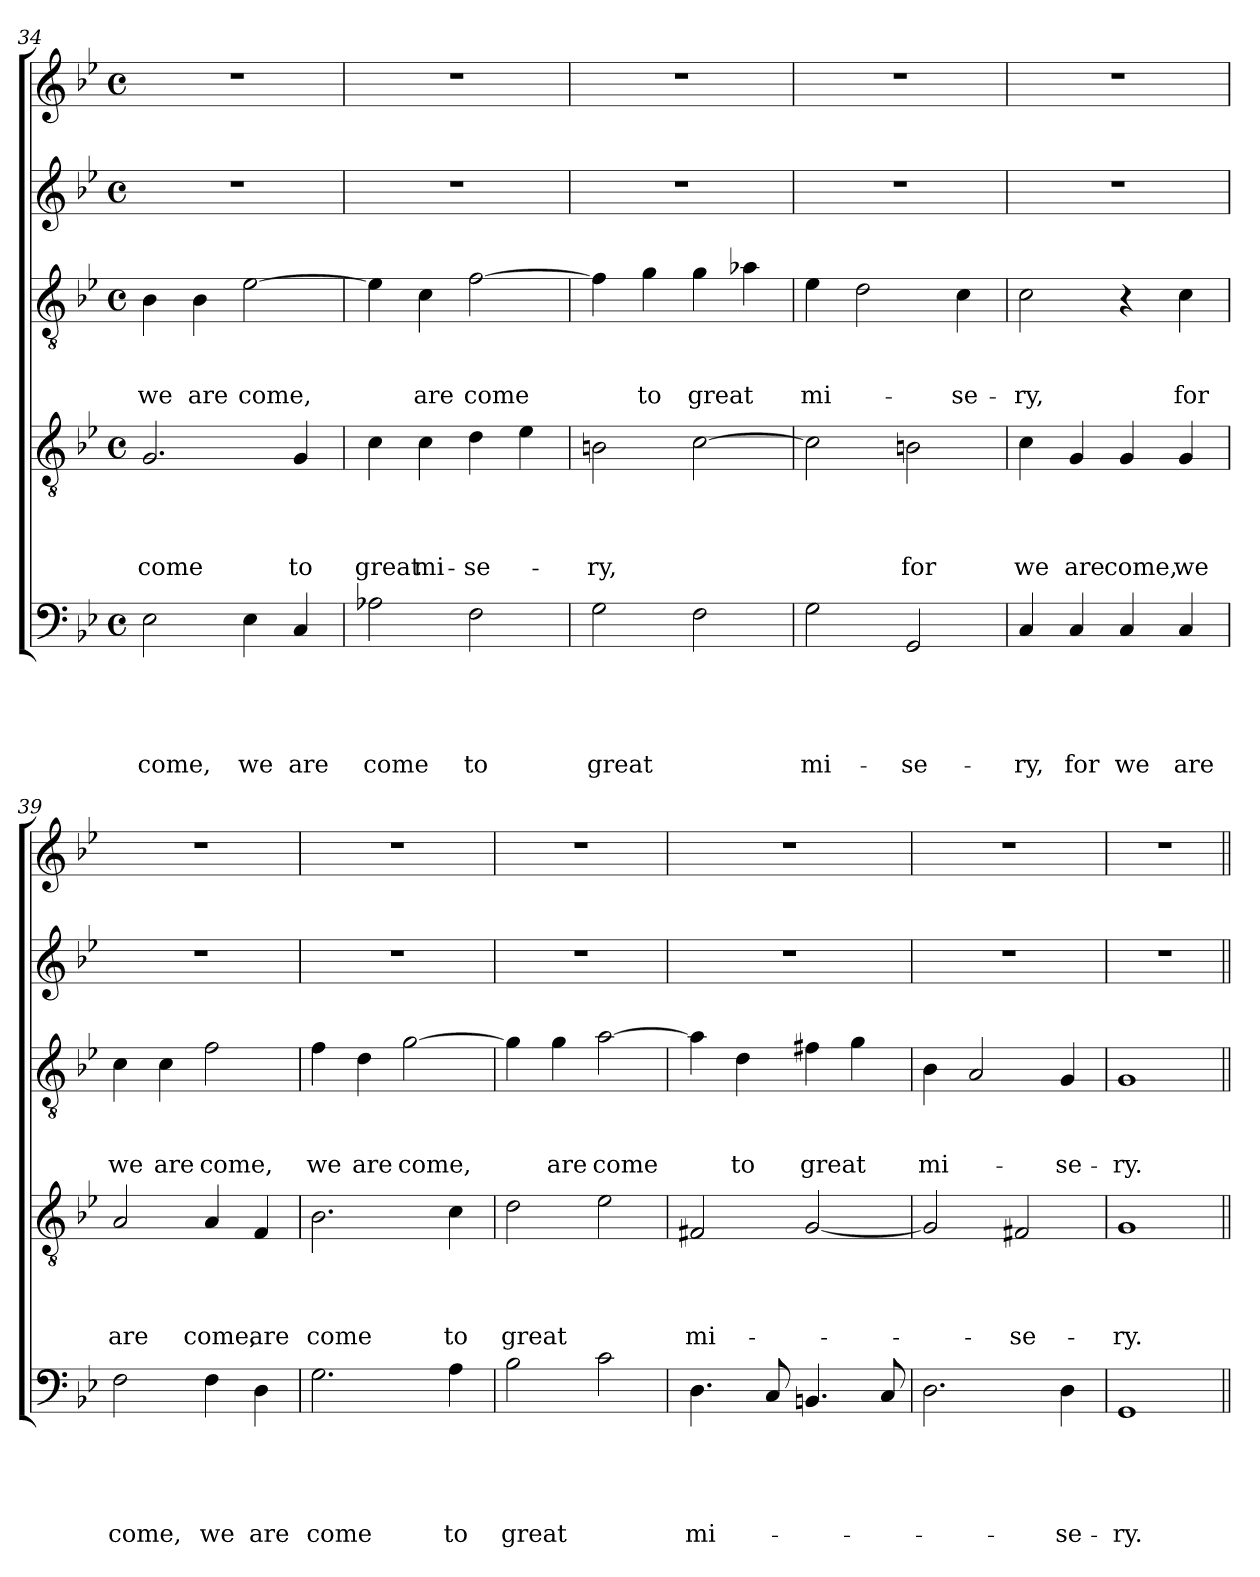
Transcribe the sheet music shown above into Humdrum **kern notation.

**kern	**text	**text	**text	**text	**text	**kern	**text	**text	**text	**text	**kern	**text	**text	**text	**kern	**kern
*part5	*part5	*part5	*part5	*part5	*part5	*part4	*part4	*part4	*part4	*part4	*part3	*part3	*part3	*part3	*part2	*part1
*staff5	*staff5	*staff5	*staff5	*staff5	*staff5	*staff4	*staff4	*staff4	*staff4	*staff4	*staff3	*staff3	*staff3	*staff3	*staff2	*staff1
*clefF4	*	*	*	*	*	*clefGv2	*	*	*	*	*clefGv2	*	*	*	*clefG2	*clefG2
*k[b-e-]	*	*	*	*	*	*k[b-e-]	*	*	*	*	*k[b-e-]	*	*	*	*k[b-e-]	*k[b-e-]
*B-:	*	*	*	*	*	*B-:	*	*	*	*	*B-:	*	*	*	*B-:	*B-:
*M4/4	*	*	*	*	*	*M4/4	*	*	*	*	*M4/4	*	*	*	*M4/4	*M4/4
*met(c)	*	*	*	*	*	*met(c)	*	*	*	*	*met(c)	*	*	*	*met(c)	*met(c)
=34	=34	=34	=34	=34	=34	=34	=34	=34	=34	=34	=34	=34	=34	=34	=34	=34
!	!	!	!	!	!LO:LY:b	!	!	!	!	!LO:LY:b	!	!	!	!LO:LY:b	!	!
2E-\	.	.	.	.	come,	2.G/	.	.	.	come	4B-\	.	.	we	1r	1r
!	!	!	!	!	!	!	!	!	!	!	!	!	!	!LO:LY:b	!	!
.	.	.	.	.	.	.	.	.	.	.	4B-\	.	.	are	.	.
!	!	!	!	!	!LO:LY:b	!	!	!	!	!	!	!	!	!LO:LY:b	!	!
4E-\	.	.	.	.	we	.	.	.	.	.	[2e-\	.	.	come,	.	.
!	!	!	!	!	!LO:LY:b	!	!	!	!	!LO:LY:b	!	!	!	!	!	!
4C/	.	.	.	.	are	4G/	.	.	.	to	.	.	.	.	.	.
=35	=35	=35	=35	=35	=35	=35	=35	=35	=35	=35	=35	=35	=35	=35	=35	=35
!	!	!	!	!	!LO:LY:b	!	!	!	!	!LO:LY:b	!	!	!	!	!	!
2A-X\	.	.	.	.	come	4c\	.	.	.	great	4e-\]	.	.	.	1r	1r
!	!	!	!	!	!	!	!	!	!	!LO:LY:b	!	!	!	!LO:LY:b	!	!
.	.	.	.	.	.	4c\	.	.	.	mi-	4c\	.	.	are	.	.
!	!	!	!	!	!LO:LY:b	!	!	!	!	!LO:LY:b	!	!	!	!LO:LY:b	!	!
2F\	.	.	.	.	to	4d\	.	.	.	-se-	[2f\	.	.	come	.	.
.	.	.	.	.	.	4e-\	.	.	.	.	.	.	.	.	.	.
=36	=36	=36	=36	=36	=36	=36	=36	=36	=36	=36	=36	=36	=36	=36	=36	=36
!	!	!	!	!	!LO:LY:b	!	!	!	!	!LO:LY:b	!	!	!	!	!	!
2G\	.	.	.	.	great	2Bn\	.	.	.	-ry,	4f\]	.	.	.	1r	1r
!	!	!	!	!	!	!	!	!	!	!	!	!	!	!LO:LY:b	!	!
.	.	.	.	.	.	.	.	.	.	.	4g\	.	.	to	.	.
!	!	!	!	!	!	!	!	!	!	!	!	!	!	!LO:LY:b	!	!
2F\	.	.	.	.	.	[2c\	.	.	.	.	4g\	.	.	great	.	.
.	.	.	.	.	.	.	.	.	.	.	4a-X\	.	.	.	.	.
!!LO:PB:g=z
=37	=37	=37	=37	=37	=37	=37	=37	=37	=37	=37	=37	=37	=37	=37	=37	=37
!	!	!	!	!	!LO:LY:b	!	!	!	!	!	!	!	!	!LO:LY:b	!	!
2G\	.	.	.	.	mi-	2c\]	.	.	.	.	4e-\	.	.	mi-	1r	1r
.	.	.	.	.	.	.	.	.	.	.	2d\	.	.	.	.	.
!	!	!	!	!	!LO:LY:b	!	!	!	!	!LO:LY:b	!	!	!	!	!	!
2GG/	.	.	.	.	-se-	2Bn\	.	.	.	for	.	.	.	.	.	.
!	!	!	!	!	!	!	!	!	!	!	!	!	!	!LO:LY:b	!	!
.	.	.	.	.	.	.	.	.	.	.	4c\	.	.	-se-	.	.
=38	=38	=38	=38	=38	=38	=38	=38	=38	=38	=38	=38	=38	=38	=38	=38	=38
!	!	!	!	!	!LO:LY:b	!	!	!	!	!LO:LY:b	!	!	!	!LO:LY:b	!	!
4C/	.	.	.	.	-ry,	4c\	.	.	.	we	2c\	.	.	-ry,	1r	1r
!	!	!	!	!	!LO:LY:b	!	!	!	!	!LO:LY:b	!	!	!	!	!	!
4C/	.	.	.	.	for	4G/	.	.	.	are	.	.	.	.	.	.
!	!	!	!	!	!LO:LY:b	!	!	!	!	!LO:LY:b	!	!	!	!	!	!
4C/	.	.	.	.	we	4G/	.	.	.	come,	4r	.	.	.	.	.
!	!	!	!	!	!LO:LY:b	!	!	!	!	!LO:LY:b	!	!	!	!LO:LY:b	!	!
4C/	.	.	.	.	are	4G/	.	.	.	we	4c\	.	.	for	.	.
=39	=39	=39	=39	=39	=39	=39	=39	=39	=39	=39	=39	=39	=39	=39	=39	=39
!	!	!	!	!	!LO:LY:b	!	!	!	!	!LO:LY:b	!	!	!	!LO:LY:b	!	!
2F\	.	.	.	.	come,	2A/	.	.	.	are	4c\	.	.	we	1r	1r
!	!	!	!	!	!	!	!	!	!	!	!	!	!	!LO:LY:b	!	!
.	.	.	.	.	.	.	.	.	.	.	4c\	.	.	are	.	.
!	!	!	!	!	!LO:LY:b	!	!	!	!	!LO:LY:b	!	!	!	!LO:LY:b	!	!
4F\	.	.	.	.	we	4A/	.	.	.	come,	2f\	.	.	come,	.	.
!	!	!	!	!	!LO:LY:b	!	!	!	!	!LO:LY:b	!	!	!	!	!	!
4D\	.	.	.	.	are	4F/	.	.	.	are	.	.	.	.	.	.
=40	=40	=40	=40	=40	=40	=40	=40	=40	=40	=40	=40	=40	=40	=40	=40	=40
!	!	!	!	!	!LO:LY:b	!	!	!	!	!LO:LY:b	!	!	!	!LO:LY:b	!	!
2.G\	.	.	.	.	come	2.B-\	.	.	.	come	4f\	.	.	we	1r	1r
!	!	!	!	!	!	!	!	!	!	!	!	!	!	!LO:LY:b	!	!
.	.	.	.	.	.	.	.	.	.	.	4d\	.	.	are	.	.
!	!	!	!	!	!	!	!	!	!	!	!	!	!	!LO:LY:b	!	!
.	.	.	.	.	.	.	.	.	.	.	[2g\	.	.	come,	.	.
!	!	!	!	!	!LO:LY:b	!	!	!	!	!LO:LY:b	!	!	!	!	!	!
4A\	.	.	.	.	to	4c\	.	.	.	to	.	.	.	.	.	.
=41	=41	=41	=41	=41	=41	=41	=41	=41	=41	=41	=41	=41	=41	=41	=41	=41
!	!	!	!	!	!LO:LY:b	!	!	!	!	!LO:LY:b	!	!	!	!	!	!
2B-\	.	.	.	.	great	2d\	.	.	.	great	4g\]	.	.	.	1r	1r
!	!	!	!	!	!	!	!	!	!	!	!	!	!	!LO:LY:b	!	!
.	.	.	.	.	.	.	.	.	.	.	4g\	.	.	are	.	.
!	!	!	!	!	!	!	!	!	!	!	!	!	!	!LO:LY:b	!	!
2c\	.	.	.	.	.	2e-\	.	.	.	.	[2a\	.	.	come	.	.
=42	=42	=42	=42	=42	=42	=42	=42	=42	=42	=42	=42	=42	=42	=42	=42	=42
!	!	!	!	!	!LO:LY:b	!	!	!	!	!LO:LY:b	!	!	!	!	!	!
4.D\	.	.	.	.	mi-	2F#X/	.	.	.	mi-	4a\]	.	.	.	1r	1r
!	!	!	!	!	!	!	!	!	!	!	!	!	!	!LO:LY:b	!	!
.	.	.	.	.	.	.	.	.	.	.	4d\	.	.	to	.	.
8C/	.	.	.	.	.	.	.	.	.	.	.	.	.	.	.	.
!	!	!	!	!	!	!	!	!	!	!	!	!	!	!LO:LY:b	!	!
4.BBn/	.	.	.	.	.	[2G/	.	.	.	.	4f#X\	.	.	great	.	.
.	.	.	.	.	.	.	.	.	.	.	4g\	.	.	.	.	.
8C/	.	.	.	.	.	.	.	.	.	.	.	.	.	.	.	.
!!LO:LB:g=z
=43	=43	=43	=43	=43	=43	=43	=43	=43	=43	=43	=43	=43	=43	=43	=43	=43
!	!	!	!	!	!	!	!	!	!	!	!	!	!	!LO:LY:b	!	!
2.D\	.	.	.	.	.	2G/]	.	.	.	.	4B-\	.	.	mi-	1r	1r
.	.	.	.	.	.	.	.	.	.	.	2A/	.	.	.	.	.
!	!	!	!	!	!	!	!	!	!	!LO:LY:b	!	!	!	!	!	!
.	.	.	.	.	.	2F#X/	.	.	.	-se-	.	.	.	.	.	.
!	!	!	!	!	!LO:LY:b	!	!	!	!	!	!	!	!	!LO:LY:b	!	!
4D\	.	.	.	.	-se-	.	.	.	.	.	4G/	.	.	-se-	.	.
=44	=44	=44	=44	=44	=44	=44	=44	=44	=44	=44	=44	=44	=44	=44	=44	=44
!	!	!	!	!	!LO:LY:b	!	!	!	!	!LO:LY:b	!	!	!	!LO:LY:b	!	!
1GG	.	.	.	.	-ry.	1G	.	.	.	-ry.	1G	.	.	-ry.	1r	1r
=||	=||	=||	=||	=||	=||	=||	=||	=||	=||	=||	=||	=||	=||	=||	=||	=||
*-	*-	*-	*-	*-	*-	*-	*-	*-	*-	*-	*-	*-	*-	*-	*-	*-
